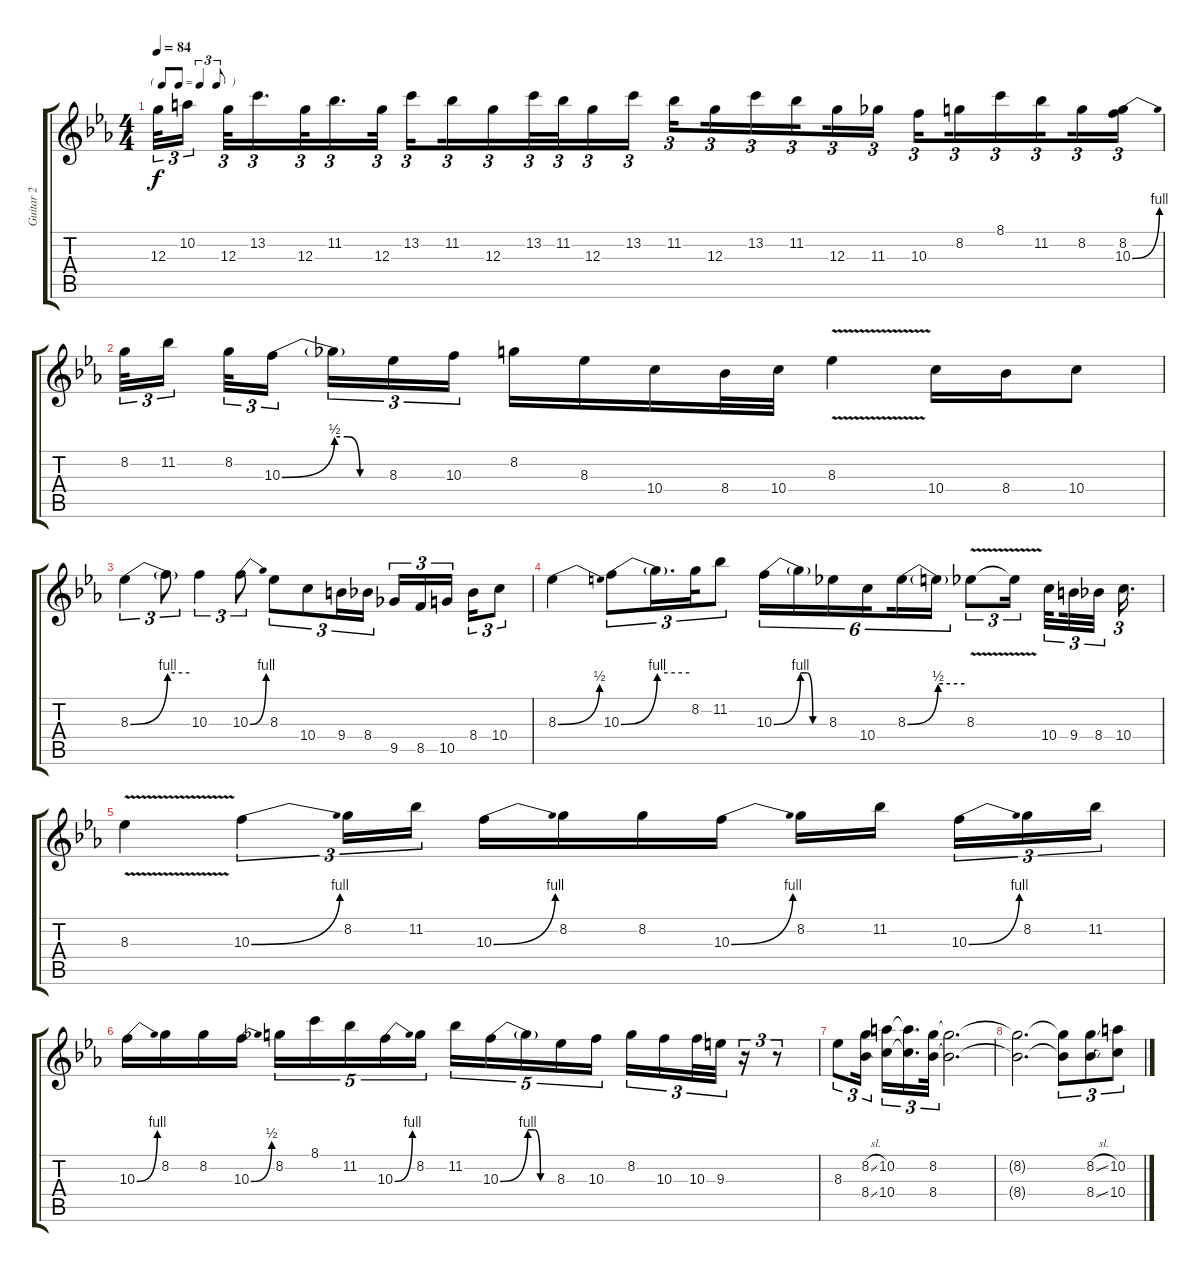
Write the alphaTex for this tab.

\track ("Guitar 2" "Guitar 2") {instrument distortionguitar}
\staff {score tabs}
\tuning (E4 B3 G3 D3 A2 E2) {hide}
\ts (4 4)
\tf triplet8th
\tempo 84
\clef g2
\ks eb
12.3.32{tu (3 2) dy f} 10.2.16{tu (3 2) beam splitsecondary} 12.3.32{tu (3 2)} 13.2.16{d tu (3 2)} 12.3.32{tu (3 2)} 11.2.16{d tu (3 2)} 12.3.32{tu (3 2)} 13.2.16{tu (3 2) beam splitsecondary} 11.2.16{tu (3 2)} 12.3.16{tu (3 2)} 13.2.32{tu (3 2)} 11.2.32{tu (3 2) beam splitsecondary} 12.3.16{tu (3 2)} 13.2.16{tu (3 2)} 11.2.16{tu (3 2) beam splitsecondary} 12.3.16{tu (3 2)} 13.2.16{tu (3 2)} 11.2.16{tu (3 2) beam splitsecondary} 12.3.16{tu (3 2)} 11.3.16{tu (3 2)} 10.3.16{tu (3 2) beam splitsecondary} 8.2.16{tu (3 2)} 8.1.16{tu (3 2)} 11.2.16{tu (3 2) beam splitsecondary} 8.2.16{tu (3 2)} (8.2 10.3{be (bend 0 0 60 4)}).16{tu (3 2)} |
8.2.32{tu (3 2)} 11.2.16{tu (3 2) beam splitsecondary} 8.2.32{tu (3 2)} 10.3{be (bend 0 0 60 2)}.16{tu (3 2) beam splitsecondary} 10.3{be (custom 0 2 15 2 30 0 60 0) t}.16{tu (3 2)} 8.3.16{tu (3 2)} 10.3.16{tu (3 2)} 8.2.16 8.3.16 10.4.16 8.4.32 10.4.32 8.3{v}.4 10.4.16 8.4.16 10.4.8 |
8.3{be (bend 0 0 60 4)}.4{tu (3 2)} 8.3{be (hold 0 4 60 4) t}.8{tu (3 2)} 10.3.4{tu (3 2)} 10.3{be (bend 0 0 60 4)}.8{tu (3 2)} 8.3.8{tu (3 2)} 10.4.8{tu (3 2)} 9.4.16{tu (3 2)} 8.4.16{tu (3 2)} 9.5.16{tu (3 2)} 8.5.16{tu (3 2)} 10.5.16{tu (3 2) beam splitsecondary} 8.4.16{tu (3 2)} 10.4.8{tu (3 2)} |
8.3{be (bend 0 0 60 2)}.4 10.3{be (bend 0 0 60 4)}.8{tu (3 2)} 10.3{be (hold 0 4 60 4) t}.16{d tu (3 2)} 8.2.32{tu (3 2)} 11.2.8{tu (3 2)} 10.3{be (bend 0 0 60 4)}.16{tu (6 4)} 10.3{be (custom 0 4 15 4 30 0 60 0) t}.16{tu (6 4)} 8.3.16{tu (6 4)} 10.4.16{tu (6 4) beam splitsecondary} 8.3{be (bend 0 0 60 2)}.16{tu (6 4)} 8.3{be (hold 0 2 60 2) t}.16{tu (6 4)} 8.3{v}.8{tu (3 2)} 8.3{v t}.16{tu (3 2)} 10.4.32{tu (3 2) beam splitsecondary} 9.4.32{tu (3 2)} 8.4.32{tu (3 2)} 10.4.16{d tu (3 2)} |
8.3{v}.4 10.3{be (bend 0 0 60 4)}.4{tu (3 2)} 8.2.16{tu (3 2)} 11.2.16{tu (3 2)} 10.3{be (bend 0 0 60 4)}.16 8.2.16 8.2.16 10.3{be (bend 0 0 60 4)}.16 8.2.16 11.2.16{beam splitsecondary} 10.3{be (bend 0 0 60 4)}.16{tu (3 2)} 8.2.16{tu (3 2)} 11.2.16{tu (3 2)} |
10.3{be (bend 0 0 60 4)}.16 8.2.16 8.2.16 10.3{be (bend 0 0 60 2)}.16 8.2.16{tu (5 4)} 8.1.16{tu (5 4)} 11.2.16{tu (5 4)} 10.3{be (bend 0 0 60 4)}.16{tu (5 4)} 8.2.16{tu (5 4)} 11.2.16{tu (5 4)} 10.3{be (bend 0 0 60 4)}.16{tu (5 4)} 10.3{be (custom 0 4 15 4 30 0 60 0) t}.16{tu (5 4)} 8.3.16{tu (5 4)} 10.3.16{tu (5 4)} 8.2.16{tu (3 2)} 10.3.16{tu (3 2)} 10.3.32{tu (3 2)} 9.3.32{tu (3 2)} r.16{tu (3 2)} r.8{tu (3 2)} |
8.3.8{tu (3 2)} (8.2{sl} 8.4{sl}).16{tu (3 2) beam splitsecondary} (10.2 10.4).16{tu (3 2)} (10.2{t} 10.4{t}).16{d tu (3 2)} (8.2 8.4).32{tu (3 2)} (8.2{t} 8.4{t}).2{d} |
(8.2{t} 8.4{t}).2{d} (8.2{t} 8.4{t}).8{tu (3 2)} (8.2{sl} 8.4{sl}).8{tu (3 2)} (10.2{sl} 10.4{sl}).8{tu (3 2)}
